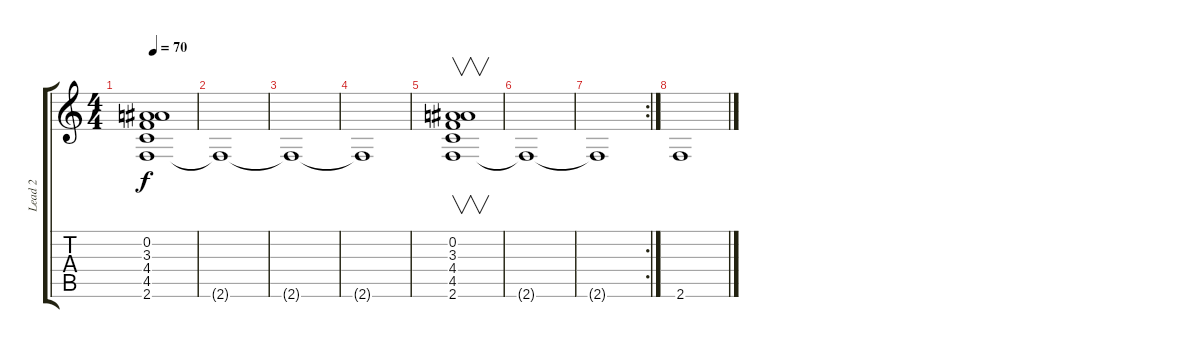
\track ("Lead 2" "Lead 2") {instrument electricguitarjazz}
\staff {score tabs}
\tuning (Eb4 Bb3 Gb3 Db3 Ab2 Eb2) {hide}
\ts (4 4)
\tempo 70
\clef g2
\ks c
(0.2 3.3 4.4 4.5 2.6).1{dy f} |
2.6{t}.1 |
2.6{t}.1 |
2.6{t}.1 |
(0.2 3.3 4.4 4.5 2.6).1{v} |
2.6{t}.1 |
\rc 2
2.6{t}.1 |
2.6.1
